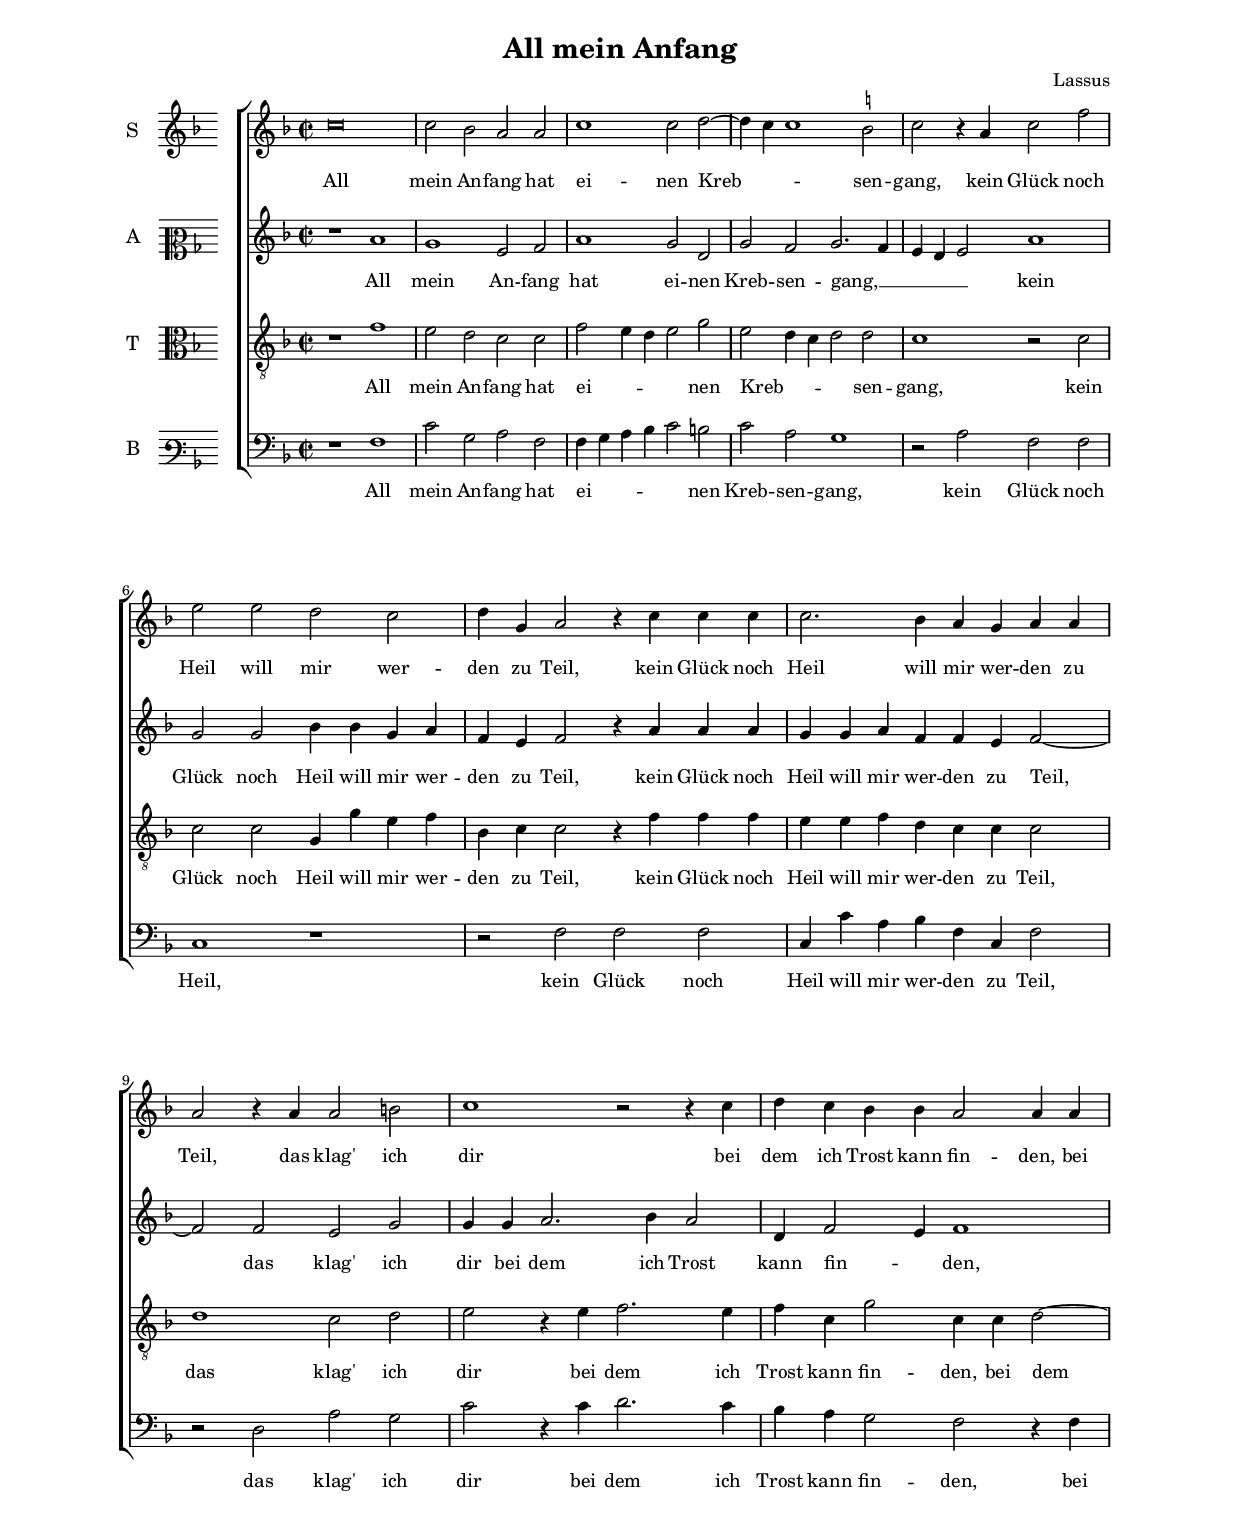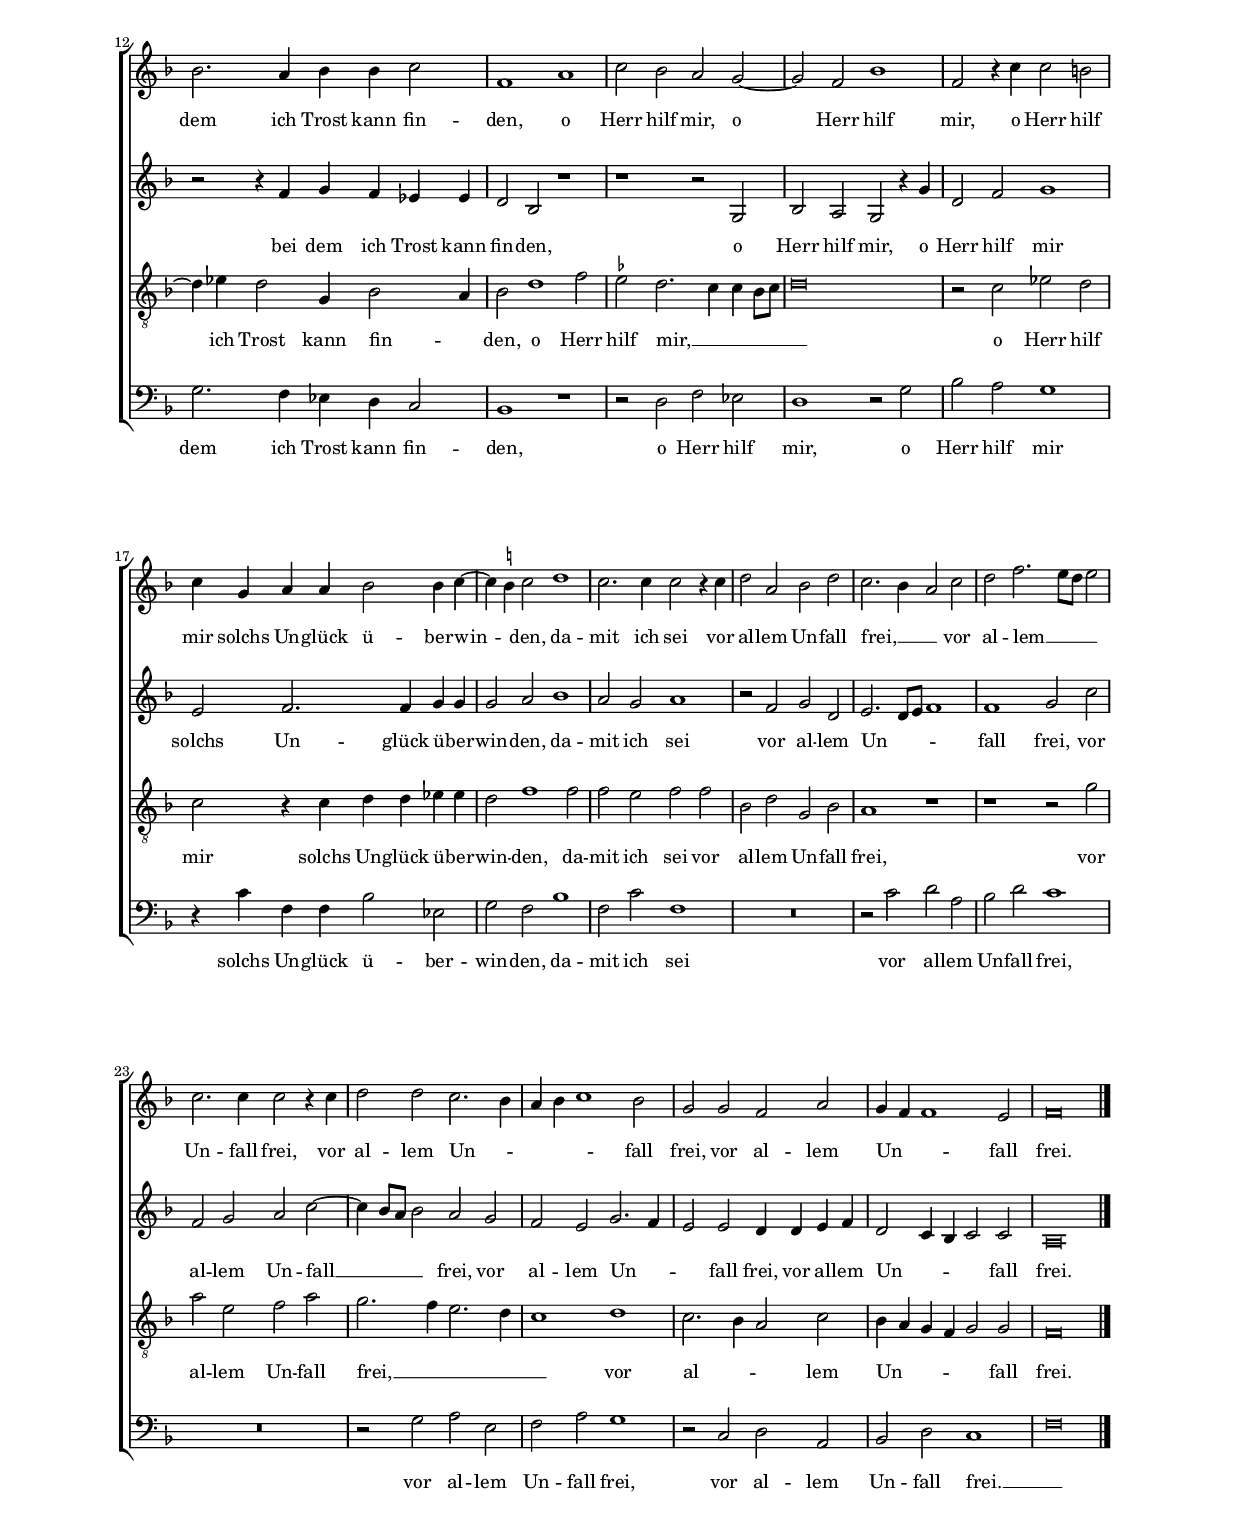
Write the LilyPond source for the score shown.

\header
{
  title="All mein Anfang"
  composer="Lassus"
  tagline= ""
}

\version "2.18.2"
\include "deutsch.ly"
#(set-global-staff-size 15.5)
% #(set-default-paper-size "letter")
#(ly:set-option 'point-and-click #f)

	
global = {
	\key f \major
	\time 2/2 \set Score.measureLength = #(ly:make-moment 2/1)
	}

	ficta = { \once \set suggestAccidentals = ##t }
	
	forget = #(define-music-function (parser location music) (ly:music?) #{
		\accidentalStyle forget
		$music
		\accidentalStyle default
		#})
	
	m = \melisma
	me = \melismaEnd


\paper
	{
	top-margin = 2.2 \cm
	bottom-margin = 2.6 \cm
	left-margin = 2.2 \cm
	right-margin = 2.2 \cm
	ragged-bottom = ##f
	ragged-last-bottom = ##f
	print-page-number = ##f
	system-system-spacing = #'((basic-distance . 20) (minimum-distance . 14) (padding . 8) (strechability . 150))
	systems-per-page = 3
        page-count = 2
%	min-systems-per-page = 3
%	oddHeaderMarkup = \markup { \fill-line { \null \null \column \right-align { \fontsize #1 \fromproperty #'page:page-number-string \null } } }
%	evenHeaderMarkup = \markup { \column \right-align { \fontsize #1 \fromproperty #'page:page-number-string \null } }
	}


incipitcantus = \markup { \score {
	{
	\set Staff.instrumentName = \markup { \fontsize #1 "S" }
	\key f \major
	\clef violin
	s4 \bar ""
	}
	\layout  {
	raggedright = ##t
	indent = 0.8 \cm
	line-width = 1.8 \cm
	\context { \Staff \remove Time_signature_engraver }
	\override Staff.Clef.Y-extent = #'(0 . 0)
	}} \hspace #1 }
	
      
incipitaltus = \markup { \score {
	{
	\set Staff.instrumentName = \markup { \fontsize #1 "A" }
	\key f \major
	\clef mezzosoprano
	s4 \bar ""
	}
	\layout  {
	raggedright = ##t
	indent = 0.8 \cm
	line-width = 1.8 \cm
	\context { \Staff \remove Time_signature_engraver }
	\override Staff.Clef.Y-extent = #'(0 . 0)
	}} \hspace #1 }


incipittenor = \markup { \score {
	{
	\set Staff.instrumentName = \markup { \fontsize #1 "T" }
	\key f \major
	\clef alto
	s4 \bar ""
	}
	\layout  {
	raggedright = ##t
	indent = 0.8 \cm
	line-width = 1.8 \cm
	\context { \Staff \remove Time_signature_engraver }
	\override Staff.Clef.Y-extent = #'(0 . 0)
	}} \hspace #1 }


incipitbassus = \markup { \score {
	{
	\set Staff.instrumentName = \markup { \fontsize #1 "B" }
	\key f \major
	\clef varbaritone
	s4 \bar ""
	}
	\layout  {
	raggedright = ##t
	indent = 0.8 \cm
	line-width = 1.8 \cm
	\context { \Staff \remove Time_signature_engraver }
	\override Staff.Clef.Y-extent = #'(0 . 0)
	}} \hspace #1 }


cantus =  \relative c''
	{
	c\breve
	c2 b a a
	c1 c2 d~
	d4 c c1 \ficta h2
%5
	c2 r4 a c2 f |
	e2 e d c
	d4 g, a2 r4 c c c
	c2. b4 a g a a
	a2 r4 a a2 h
%10
	c1 r2 r4 c |
	d4 c b b a2 a4 a
	b2. a4 b4 b c2
	f,1 a
	c2 b a g~
%15
	g2 f b1 |
	f2 r4 c' c2 h
	c4 g a a b2 b4 c~
	c4 \ficta h c2 d1
	c2. c4 c2 r4 c
%20
	d2 a b d |
	c2. b4 a2 c
	d2 f2. e8 d e2
	c2. c4 c2 r4 c
	d2 d c2. b4
%25
	a4 b c1 b2 |
	g2 g f a 
	g4 f f1 e2
	f\breve \bar "|." |
	}


altus =  \relative c'
        {
	r1 a'
	g1 e2 f
	a1 g2 d
	g2 f g2. f4
%5
	e4 d e2 a1 |
	g2 g b4 b g a
	f4 e f2 r4 a a a
	g4 g a f f e f2~
	f2 f e g
%10
	g4 g a2. b4 a2 |
	d,4 f2 e4 f1
	r2 r4 f g f es es
	d2 b r1
	r1 r2 g
%15
	b2 a g r4 g' |
	d2 f g1
	e2 f2. f4 g g
	g2 a b1
	a2 g a1
%20
	r2 f g d |
	e2. d8 e f1
	f1 g2 c
	f,2 g a c~
	c4 b8 a b2 a g
%25
	f2 e g2. f4 |
	e2 e d4 d e f
	d2 c4 b c2 c
	a\breve |
	}


tenor =  \relative c'
	{
	r1 f
	e2 d c c
	f2 e4 d e2 g
	e2 d4 c d2 d
%5
	c1 r2 c |
	c2 c g4 g' e f
	b,4 c c2 r4 f f f
	e4 e f d c c c2
	d1 c2 d
%10
	e2 r4 e f2. e4 |
	f4 c g'2 c,4 c d2~
	d4 es d2 g,4 b2 a4
	b2 d1 f2
	\ficta es2 d2. c4 c b8 c
%15
	d\breve |
	r2 c es d
	c2 r4 c d d es es
	d2 f1 f2
	f2 e f f
%20
	b,2 d g, b |
	a1 r
	r1 r2 g'
	a2 e f a
	g2. f4 e2. d4
%25
	c1 d |
	c2. b4 a2 c
	b4 a g f g2 g
	f\breve |
	}


bassus  =  \relative c
	{
	r1 f
	c'2 g a f
	f4 g a b c2 h
	c2 a g1
%5
	r2 a f f |
	c1 r
	r2 f f f
	c4 c' a b f c f2
	r2 d a' g
%10
	c2 r4 c d2. c4 |
	b4 a g2 f r4 f
	g2. f4 es d c2
	b1 r
	r2 d f es
%15
	d1 r2 g |
	b2 a g1
	r4 c f, f b2 es,
	g2 f b1
	f2 c' f,1
%20
	R\breve |
	r2 c' d a
	b2 d c1
	R\breve
	r2 g a e
%25
	f2 a g1 |
	r2 c, d a
	b2 d c1
	f\breve |
	}

lyricscantus = \lyricmode {
	All mein An -- fang hat ei -- nen Kreb -- _ _ sen -- gang,
	kein Glück noch Heil will mir wer -- den zu Teil,
	kein Glück noch Heil will mir wer -- den zu Teil,
	das klag' ich dir bei dem ich Trost kann fin -- den,
	bei dem ich Trost kann fin -- den,
	o Herr hilf mir,
        o Herr hilf mir,
	o Herr hilf mir
	solchs Un -- glück ü -- ber -- win -- _ den,
	da -- mit ich sei
        vor al -- lem Un -- fall frei, __ _ _
	vor al -- lem __ _ _ _ Un -- fall frei,
	vor al -- lem Un -- _ _ _ _ fall frei,
	vor al -- lem Un -- _ _ fall frei.
	}


lyricsaltus = \lyricmode {
	All mein An -- fang hat ei -- nen Kreb -- sen -- gang, __ _ _ _ _
	kein Glück noch Heil will mir wer -- den zu Teil,
	kein Glück noch Heil will mir wer -- den zu Teil,
	das klag' ich dir bei dem ich Trost kann fin -- _ den,
	bei dem ich Trost kann fin -- den,
	o Herr hilf mir,
	o Herr hilf mir
	solchs Un -- glück ü -- ber -- win -- den,
	da -- mit ich sei vor al -- lem Un -- _ _ _ fall frei,
	vor al -- lem Un -- fall __ _ _ _ frei,
	vor al -- lem Un -- _ _ fall frei,
	vor al -- lem Un -- _ _ _ fall frei.
	}


lyricstenor = \lyricmode {
	All mein An -- fang hat ei -- _ _ _ nen Kreb -- _ _ _ sen -- gang,
	kein Glück noch Heil will mir wer -- den zu Teil,
	kein Glück noch Heil will mir wer -- den zu Teil,
	das klag' ich dir
        bei dem ich Trost kann fin -- den,
	bei dem ich Trost kann fin -- _ den,
	o Herr hilf mir, __ _ _ _ _ _
	o Herr hilf mir
	solchs Un -- glück ü -- ber -- win -- den,
	da -- mit ich sei
        vor al -- lem Un -- fall frei,
	vor al -- lem Un -- fall frei, __ _ _ _ _
	vor al -- _ _ lem Un -- _ _ _ _ fall frei.
	}


lyricsbassus = \lyricmode {
	All mein An -- fang hat ei -- _ _ _ _ nen Kreb -- sen -- gang,
	kein Glück noch Heil,
	kein Glück noch Heil will mir wer -- den zu Teil,
	das klag' ich dir
        bei dem ich Trost kann fin -- den,
	bei dem ich Trost kann fin -- den,
	o Herr hilf mir,
	o Herr hilf mir
	solchs Un -- glück ü -- ber -- win -- den,
	da -- mit ich sei
        vor al -- lem Un -- fall frei,
	vor al -- lem Un -- fall frei,
	vor al -- lem Un -- fall frei. __ _
	}


\score
{  
	% \transpose {
	\new ChoirStaff \with { \override StaffGrouper.staff-staff-spacing.basic-distance = #13 }
	<<

	\new Staff << \global
	\new Voice="v1" {
		\set Staff.instrumentName=\incipitcantus
		\set Staff.midiInstrument = "reed organ"
		\clef violin
		\cantus }
	\new Lyrics \lyricsto "v1" {\lyricscantus }
	>>


	\new Staff << \global
	\new Voice="v2" {
		\set Staff.instrumentName=\incipitaltus
		\set Staff.midiInstrument = "reed organ"
		\clef violin 
		\altus}
	\new Lyrics \lyricsto "v2" {\lyricsaltus }
	>>


	\new Staff << \global
	\new Voice="v3" {
		\set Staff.instrumentName=\incipittenor
		\set Staff.midiInstrument = "reed organ"
		\clef "G_8"
		\tenor }
	\new Lyrics \lyricsto "v3" {\lyricstenor }
	>>


	\new Staff << \global
	\new Voice="v4" {
		\set Staff.instrumentName=\incipitbassus
		\set Staff.midiInstrument = "reed organ"
		\clef bass 
		\bassus }
	\new Lyrics \lyricsto "v4" {\lyricsbassus}
	>>

	>>
	% } % transpose

	\layout
	{
	indent = 2 \cm
	\context { \Lyrics \override VerticalAxisGroup.nonstaff-relatedstaff-spacing.padding = #2 }
        \context { \Lyrics \override LyricText.font-size = #0.7 }
	\context { \Staff \override TimeSignature.break-visibility = #end-of-line-invisible }
%	\context { \Staff \override InstrumentName.X-offset = #'-25 }
%	\context { \Voice \override Slur.transparent = ##t }
%	\context { \Voice \override AccidentalSuggestion.avoid-slur = #'ignore }
%	\context { \Voice \override AccidentalSuggestion.outside-staff-priority = ##f }
%	\context { \Score \override BarNumber.padding = #2 }
	\context { \Voice \override NoteHead.style = #'baroque }
	}

\midi
	{
    	\tempo 2 = 100
	}
	
}


% EOF
